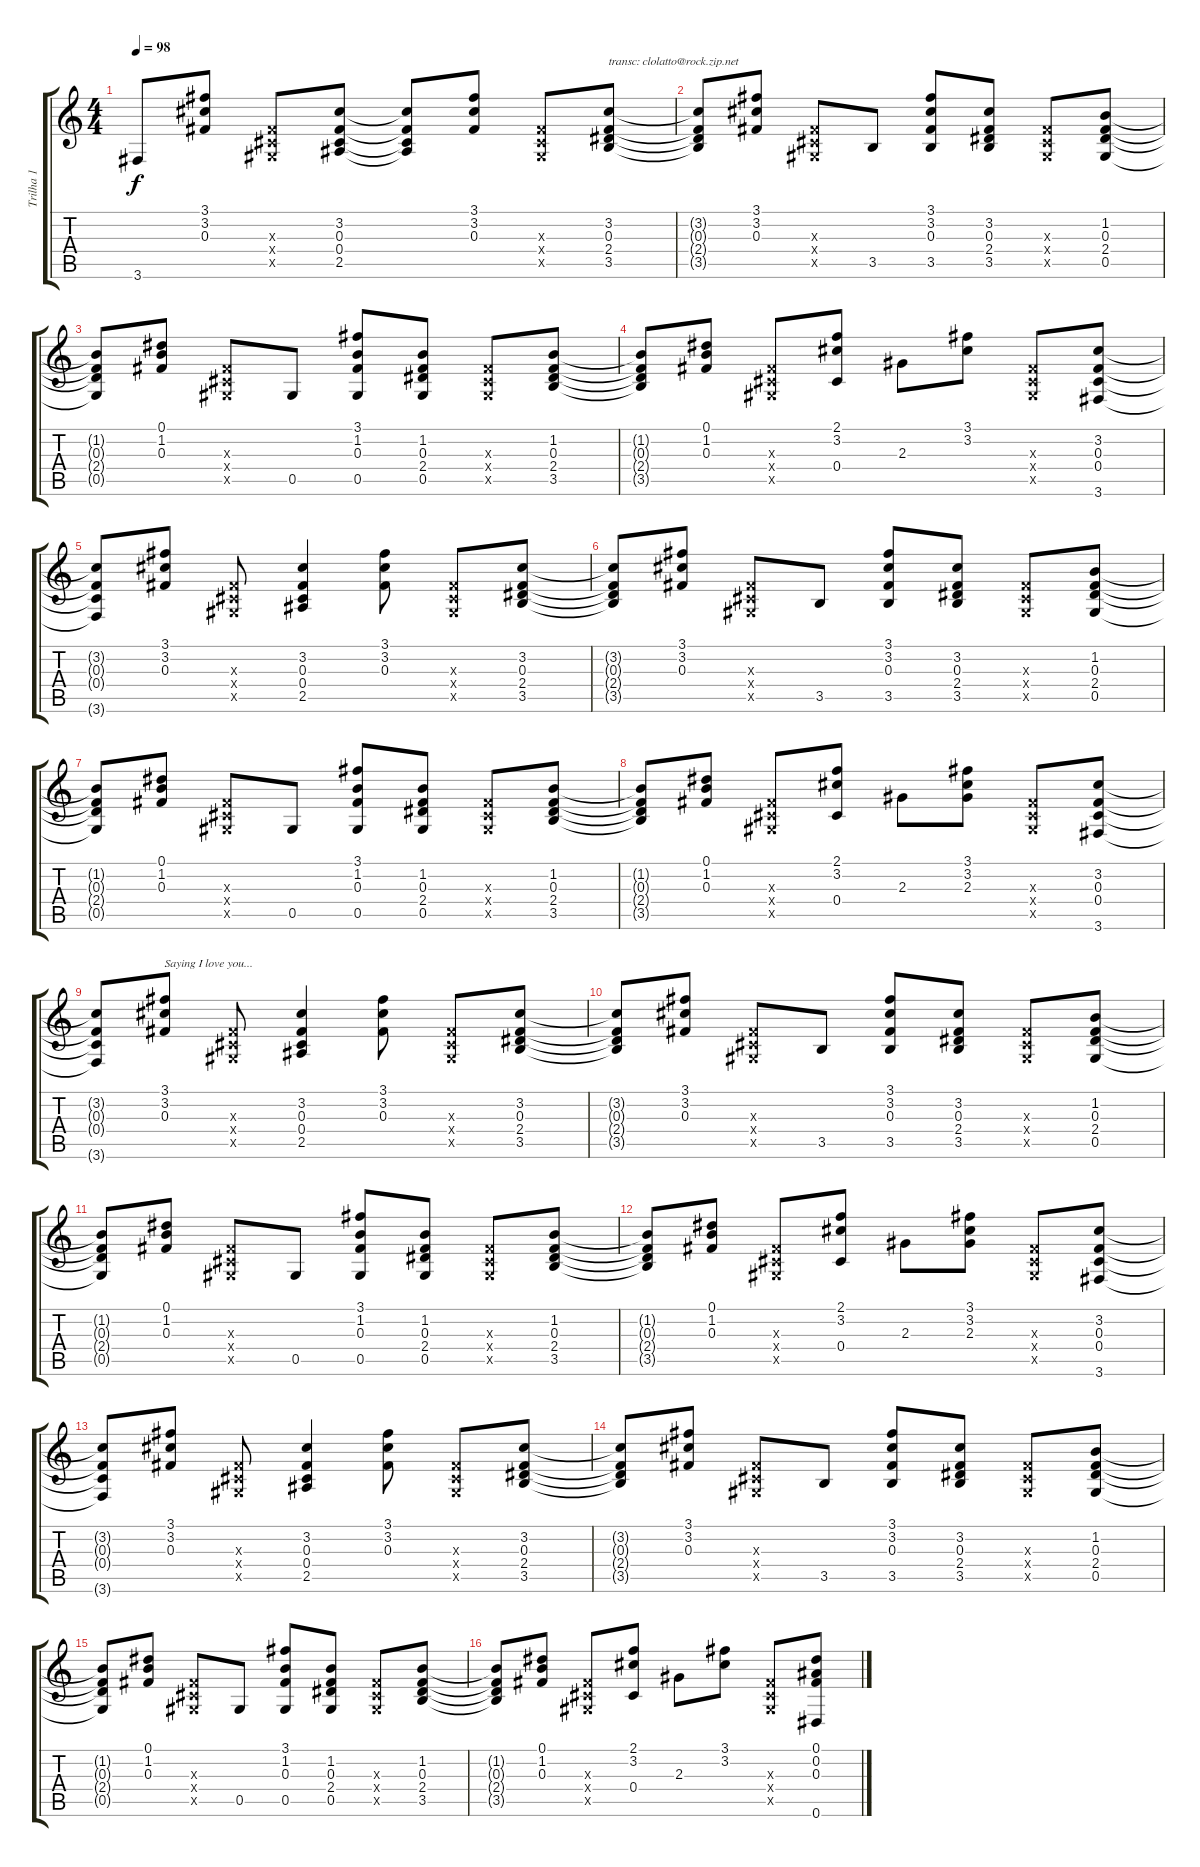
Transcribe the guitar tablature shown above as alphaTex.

\track ("Trilha 1" "Trilha 1") {instrument acousticguitarsteel}
\staff {score tabs}
\tuning (Eb4 Bb3 Gb3 Db3 Ab2 Eb2) {hide}
\ts (4 4)
\tempo 98
\clef g2
\ks c
3.6.8{dy f instrument acousticguitarsteel} (3.1 3.2 0.3).8 (0.3{x} 0.4{x} 0.5{x}).8 (3.2 0.3 0.4 2.5).8 (3.2{t} 0.3{t} 0.4{t} 2.5{t}).8 (3.1 3.2 0.3).8 (0.3{x} 0.4{x} 0.5{x}).8 (3.2 0.3 2.4 3.5).8{txt "transc: clolatto@rock.zip.net"} |
(3.2{t} 0.3{t} 2.4{t} 3.5{t}).8 (3.1 3.2 0.3).8 (0.3{x} 0.4{x} 0.5{x}).8 3.5.8 (3.1 3.2 0.3 3.5).8 (3.2 0.3 2.4 3.5).8 (0.3{x} 0.4{x} 0.5{x}).8 (1.2 0.3 2.4 0.5).8 |
(1.2{t} 0.3{t} 2.4{t} 0.5{t}).8 (0.1 1.2 0.3).8 (0.3{x} 0.4{x} 0.5{x}).8 0.5.8 (3.1 1.2 0.3 0.5).8 (1.2 0.3 2.4 0.5).8 (0.3{x} 0.4{x} 0.5{x}).8 (1.2 0.3 2.4 3.5).8 |
(1.2{t} 0.3{t} 2.4{t} 3.5{t}).8 (0.1 1.2 0.3).8 (0.3{x} 0.4{x} 0.5{x}).8 (2.1 3.2 0.4).8 2.3.8 (3.1 3.2).8 (0.3{x} 0.4{x} 0.5{x}).8 (3.2 0.3 0.4 3.6).8 |
(3.2{t} 0.3{t} 0.4{t} 3.6{t}).8 (3.1 3.2 0.3).8 (0.3{x} 0.4{x} 0.5{x}).8 (3.2 0.3 0.4 2.5).4 (3.1 3.2 0.3).8 (0.3{x} 0.4{x} 0.5{x}).8 (3.2 0.3 2.4 3.5).8 |
(3.2{t} 0.3{t} 2.4{t} 3.5{t}).8 (3.1 3.2 0.3).8 (0.3{x} 0.4{x} 0.5{x}).8 3.5.8 (3.1 3.2 0.3 3.5).8 (3.2 0.3 2.4 3.5).8 (0.3{x} 0.4{x} 0.5{x}).8 (1.2 0.3 2.4 0.5).8 |
(1.2{t} 0.3{t} 2.4{t} 0.5{t}).8 (0.1 1.2 0.3).8 (0.3{x} 0.4{x} 0.5{x}).8 0.5.8 (3.1 1.2 0.3 0.5).8 (1.2 0.3 2.4 0.5).8 (0.3{x} 0.4{x} 0.5{x}).8 (1.2 0.3 2.4 3.5).8 |
(1.2{t} 0.3{t} 2.4{t} 3.5{t}).8 (0.1 1.2 0.3).8 (0.3{x} 0.4{x} 0.5{x}).8 (2.1 3.2 0.4).8 2.3.8 (3.1 3.2 2.3).8 (0.3{x} 0.4{x} 0.5{x}).8 (3.2 0.3 0.4 3.6).8 |
(3.2{t} 0.3{t} 0.4{t} 3.6{t}).8 (3.1 3.2 0.3).8{txt "Saying I love you..."} (0.3{x} 0.4{x} 0.5{x}).8 (3.2 0.3 0.4 2.5).4 (3.1 3.2 0.3).8 (0.3{x} 0.4{x} 0.5{x}).8 (3.2 0.3 2.4 3.5).8 |
(3.2{t} 0.3{t} 2.4{t} 3.5{t}).8 (3.1 3.2 0.3).8 (0.3{x} 0.4{x} 0.5{x}).8 3.5.8 (3.1 3.2 0.3 3.5).8 (3.2 0.3 2.4 3.5).8 (0.3{x} 0.4{x} 0.5{x}).8 (1.2 0.3 2.4 0.5).8 |
(1.2{t} 0.3{t} 2.4{t} 0.5{t}).8 (0.1 1.2 0.3).8 (0.3{x} 0.4{x} 0.5{x}).8 0.5.8 (3.1 1.2 0.3 0.5).8 (1.2 0.3 2.4 0.5).8 (0.3{x} 0.4{x} 0.5{x}).8 (1.2 0.3 2.4 3.5).8 |
(1.2{t} 0.3{t} 2.4{t} 3.5{t}).8 (0.1 1.2 0.3).8 (0.3{x} 0.4{x} 0.5{x}).8 (2.1 3.2 0.4).8 2.3.8 (3.1 3.2 2.3).8 (0.3{x} 0.4{x} 0.5{x}).8 (3.2 0.3 0.4 3.6).8 |
(3.2{t} 0.3{t} 0.4{t} 3.6{t}).8 (3.1 3.2 0.3).8 (0.3{x} 0.4{x} 0.5{x}).8 (3.2 0.3 0.4 2.5).4 (3.1 3.2 0.3).8 (0.3{x} 0.4{x} 0.5{x}).8 (3.2 0.3 2.4 3.5).8 |
(3.2{t} 0.3{t} 2.4{t} 3.5{t}).8 (3.1 3.2 0.3).8 (0.3{x} 0.4{x} 0.5{x}).8 3.5.8 (3.1 3.2 0.3 3.5).8 (3.2 0.3 2.4 3.5).8 (0.3{x} 0.4{x} 0.5{x}).8 (1.2 0.3 2.4 0.5).8 |
(1.2{t} 0.3{t} 2.4{t} 0.5{t}).8 (0.1 1.2 0.3).8 (0.3{x} 0.4{x} 0.5{x}).8 0.5.8 (3.1 1.2 0.3 0.5).8 (1.2 0.3 2.4 0.5).8 (0.3{x} 0.4{x} 0.5{x}).8 (1.2 0.3 2.4 3.5).8 |
(1.2{t} 0.3{t} 2.4{t} 3.5{t}).8 (0.1 1.2 0.3).8 (0.3{x} 0.4{x} 0.5{x}).8 (2.1 3.2 0.4).8 2.3.8 (3.1 3.2).8 (0.3{x} 0.4{x} 0.5{x}).8 (0.1 0.2 0.3 0.6).8
